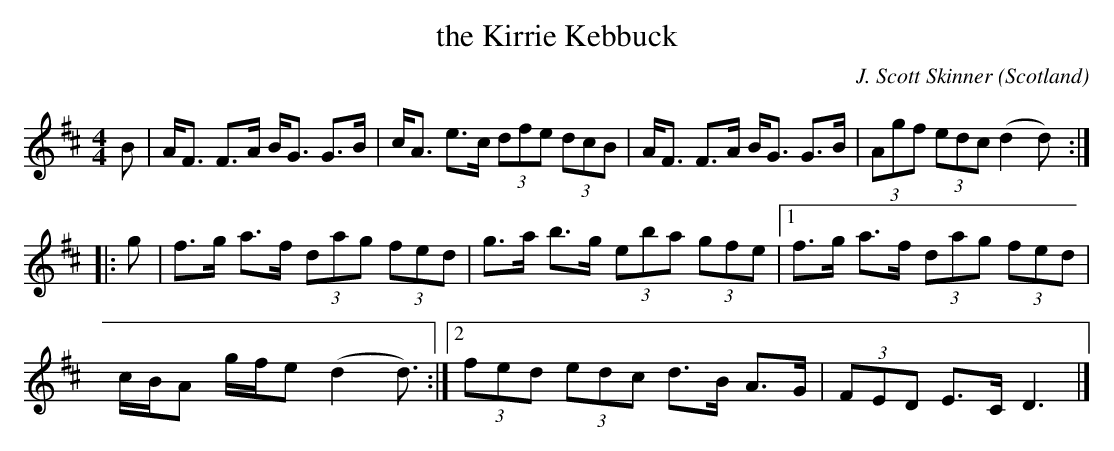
X:1
T:the Kirrie Kebbuck
O:Scotland
M:4/4
C:J. Scott Skinner
K:D
B|\
A<F F>A B<G G>B|c<A e>c (3dfe (3dcB|\
A<F F>A B<G G>B|(3Agf (3edc (d2 d)::
g|\
f>g a>f (3dag (3fed|g>a b>g (3eba (3gfe\
|1 f>g a>f (3dag (3fed|
   c/B/A g/f/e (d2 d3/2)\
:|2(3fed (3edc d>B A>G|(3FED E>C D3|]
